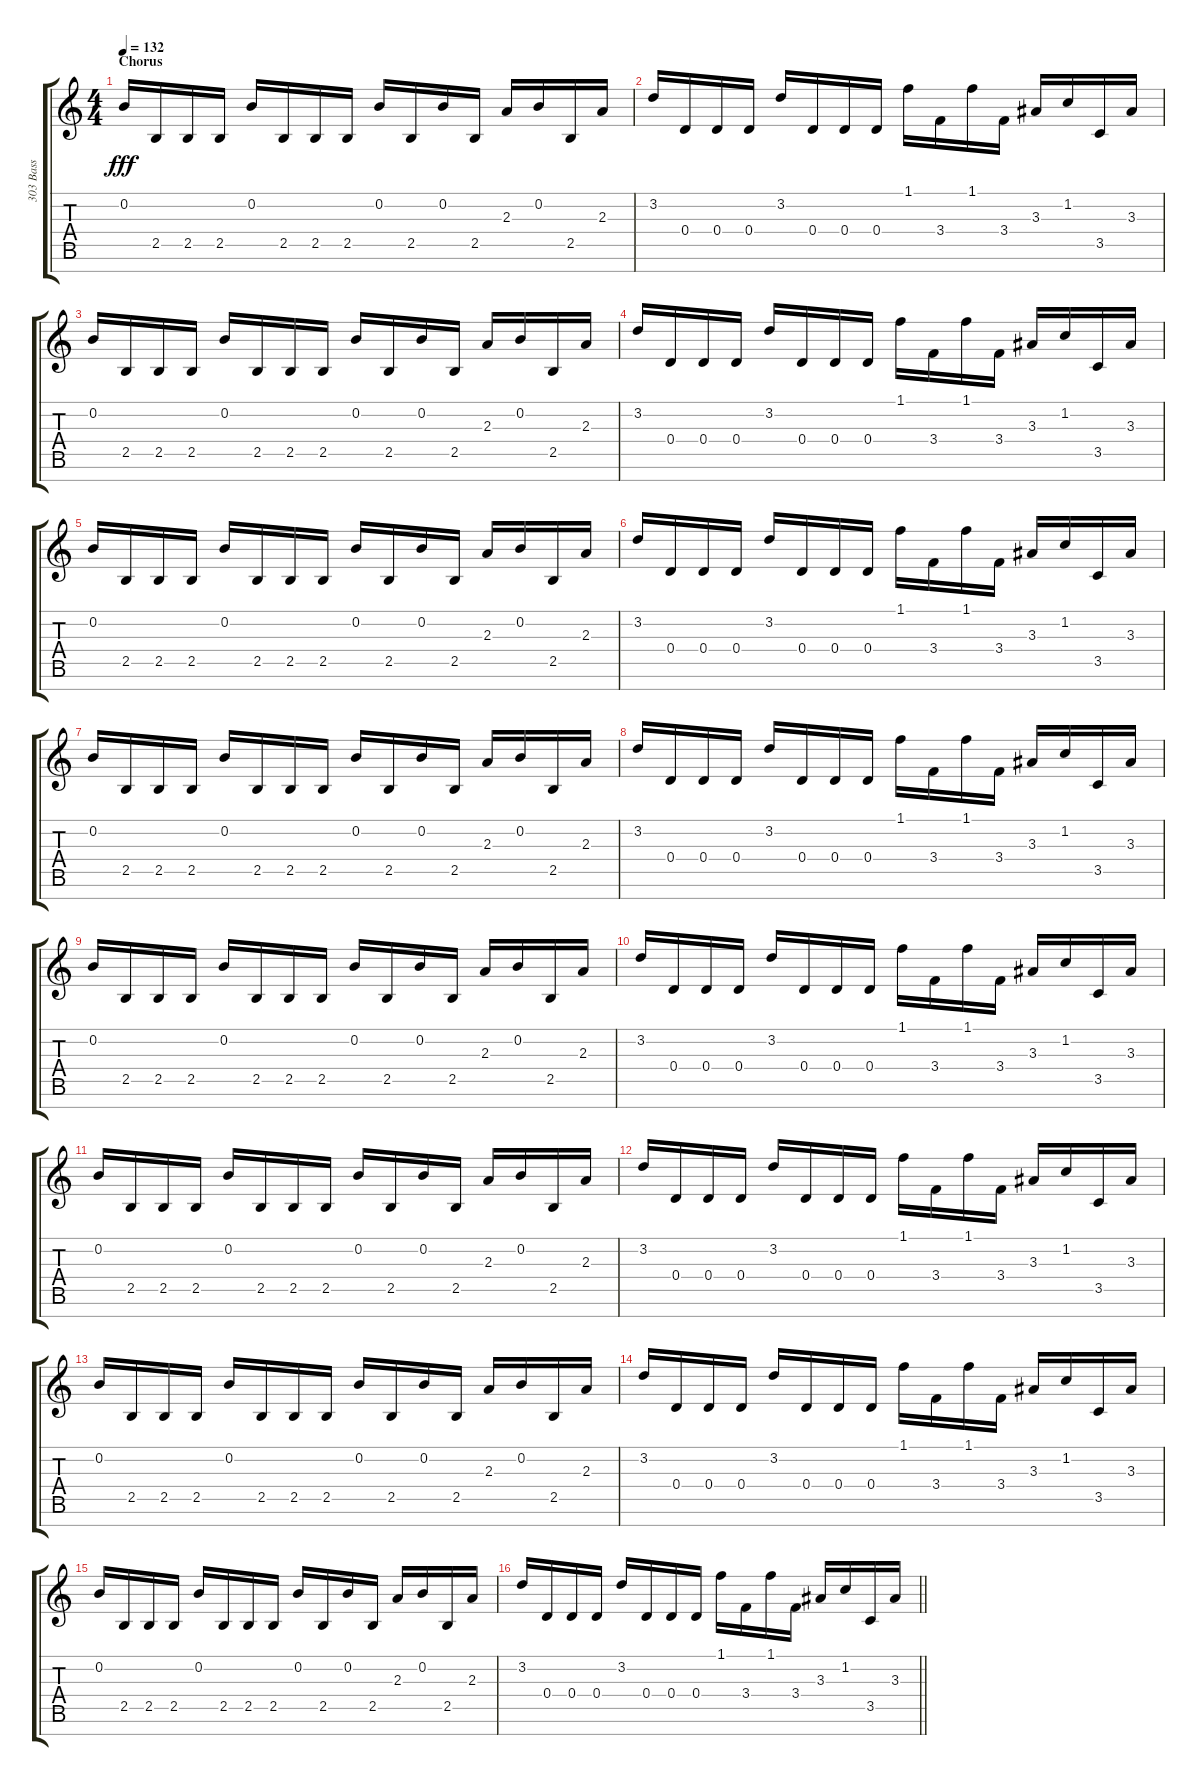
\track ("303 Bass" "303 Bass") {instrument synthbass1}
\staff {score tabs}
\tuning (E4 B3 G3 D3 A2 E2 B1) {hide}
\ts (4 4)
\section ("" "Chorus")
\tempo 132
\clef g2
\ks c
0.2.16{dy fff} 2.5.16 2.5.16 2.5.16 0.2.16 2.5.16 2.5.16 2.5.16 0.2.16 2.5.16 0.2.16 2.5.16 2.3.16 0.2.16 2.5.16 2.3.16 |
3.2.16 0.4.16 0.4.16 0.4.16 3.2.16 0.4.16 0.4.16 0.4.16 1.1.16 3.4.16 1.1.16 3.4.16 3.3.16 1.2.16 3.5.16 3.3.16 |
0.2.16 2.5.16 2.5.16 2.5.16 0.2.16 2.5.16 2.5.16 2.5.16 0.2.16 2.5.16 0.2.16 2.5.16 2.3.16 0.2.16 2.5.16 2.3.16 |
3.2.16 0.4.16 0.4.16 0.4.16 3.2.16 0.4.16 0.4.16 0.4.16 1.1.16 3.4.16 1.1.16 3.4.16 3.3.16 1.2.16 3.5.16 3.3.16 |
0.2.16 2.5.16 2.5.16 2.5.16 0.2.16 2.5.16 2.5.16 2.5.16 0.2.16 2.5.16 0.2.16 2.5.16 2.3.16 0.2.16 2.5.16 2.3.16 |
3.2.16 0.4.16 0.4.16 0.4.16 3.2.16 0.4.16 0.4.16 0.4.16 1.1.16 3.4.16 1.1.16 3.4.16 3.3.16 1.2.16 3.5.16 3.3.16 |
0.2.16 2.5.16 2.5.16 2.5.16 0.2.16 2.5.16 2.5.16 2.5.16 0.2.16 2.5.16 0.2.16 2.5.16 2.3.16 0.2.16 2.5.16 2.3.16 |
3.2.16 0.4.16 0.4.16 0.4.16 3.2.16 0.4.16 0.4.16 0.4.16 1.1.16 3.4.16 1.1.16 3.4.16 3.3.16 1.2.16 3.5.16 3.3.16 |
0.2.16 2.5.16 2.5.16 2.5.16 0.2.16 2.5.16 2.5.16 2.5.16 0.2.16 2.5.16 0.2.16 2.5.16 2.3.16 0.2.16 2.5.16 2.3.16 |
3.2.16 0.4.16 0.4.16 0.4.16 3.2.16 0.4.16 0.4.16 0.4.16 1.1.16 3.4.16 1.1.16 3.4.16 3.3.16 1.2.16 3.5.16 3.3.16 |
0.2.16 2.5.16 2.5.16 2.5.16 0.2.16 2.5.16 2.5.16 2.5.16 0.2.16 2.5.16 0.2.16 2.5.16 2.3.16 0.2.16 2.5.16 2.3.16 |
3.2.16 0.4.16 0.4.16 0.4.16 3.2.16 0.4.16 0.4.16 0.4.16 1.1.16 3.4.16 1.1.16 3.4.16 3.3.16 1.2.16 3.5.16 3.3.16 |
0.2.16 2.5.16 2.5.16 2.5.16 0.2.16 2.5.16 2.5.16 2.5.16 0.2.16 2.5.16 0.2.16 2.5.16 2.3.16 0.2.16 2.5.16 2.3.16 |
3.2.16 0.4.16 0.4.16 0.4.16 3.2.16 0.4.16 0.4.16 0.4.16 1.1.16 3.4.16 1.1.16 3.4.16 3.3.16 1.2.16 3.5.16 3.3.16 |
0.2.16 2.5.16 2.5.16 2.5.16 0.2.16 2.5.16 2.5.16 2.5.16 0.2.16 2.5.16 0.2.16 2.5.16 2.3.16 0.2.16 2.5.16 2.3.16 |
\barLineRight lightlight
3.2.16 0.4.16 0.4.16 0.4.16 3.2.16 0.4.16 0.4.16 0.4.16 1.1.16 3.4.16 1.1.16 3.4.16 3.3.16 1.2.16 3.5.16 3.3.16
